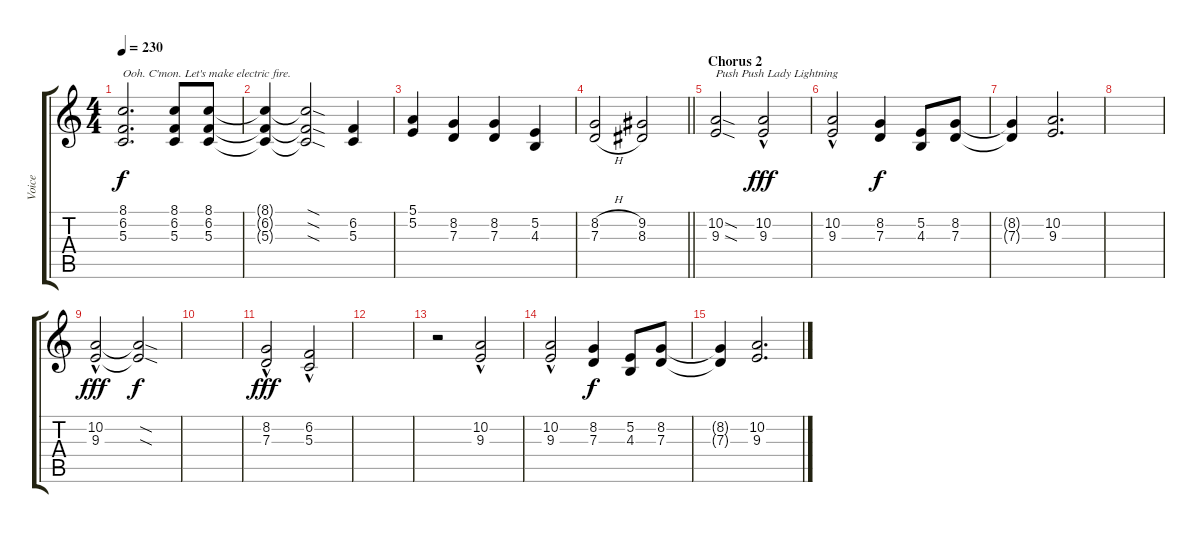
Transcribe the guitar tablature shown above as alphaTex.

\track ("Voice" "Voice") {instrument lead4chiff}
\staff {score tabs}
\tuning (E4 B3 G3 D3 A2 E2) {hide}
\ts (4 4)
\tempo 230
\clef g2
\ks c
(8.1 6.2 5.3).2{d txt "Ooh. C'mon. Let's make electric fire." dy f} (8.1 6.2 5.3).8 (8.1 6.2 5.3).8 |
(8.1{t} 6.2{t} 5.3{t}).4 (8.1{sod t} 6.2{sod t} 5.3{sod t}).2 (6.2 5.3).4 |
(5.1 5.2).4 (8.2 7.3).4 (8.2 7.3).4 (5.2 4.3).4 |
\barLineRight lightlight
(8.2{h} 7.3{h}).2 (9.2 8.3).2 |
\section ("" "Chorus 2")
(10.2{sod} 9.3{sod}).2{txt "Push Push Lady Lightning" volume 16} (10.2{hac} 9.3{hac}).2{dy fff} |
(10.2{hac} 9.3{hac}).2 (8.2 7.3).4{dy f} (5.2 4.3).8 (8.2 7.3).8 |
(8.2{t} 7.3{t}).4 (10.2 9.3).2{d} |
|
(10.2{hac} 9.3{hac}).2{dy fff} (10.2{sod t} 9.3{sod t}).2{dy f} |
|
(8.2{hac} 7.3{hac}).2{dy fff} (6.2{hac} 5.3{hac}).2 |
|
r.2 (10.2{hac} 9.3{hac}).2 |
(10.2{hac} 9.3{hac}).2 (8.2 7.3).4{dy f} (5.2 4.3).8 (8.2 7.3).8 |
(8.2{t} 7.3{t}).4 (10.2 9.3).2{d}
